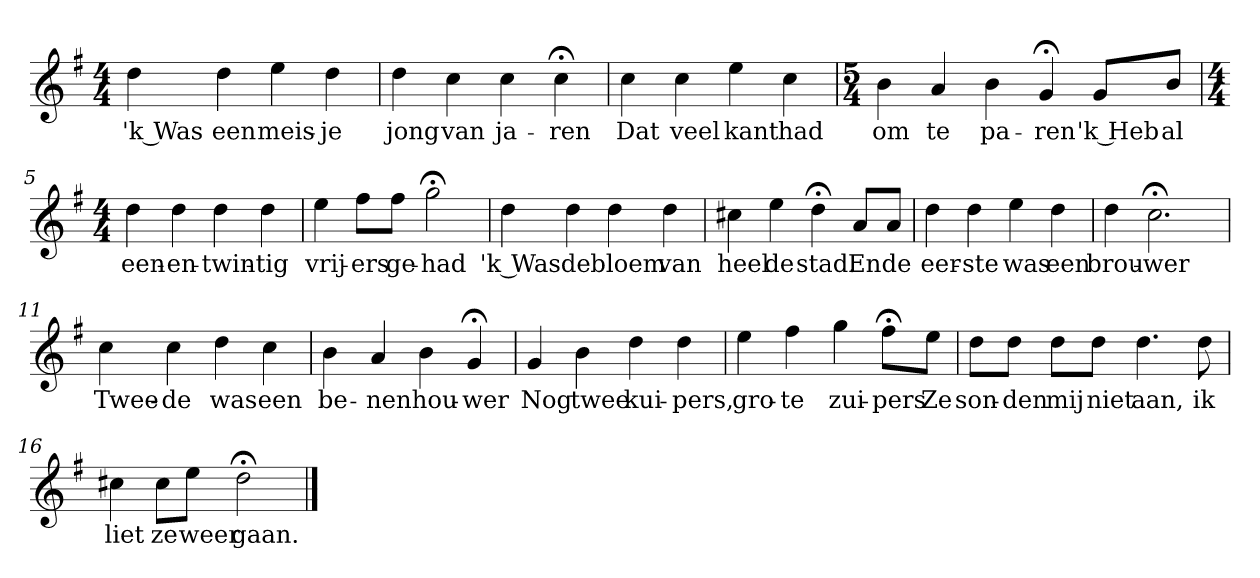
**kern	**text
*part1	*part1
*staff1	*staff1
*k[f#]	*
*G:	*
*M4/4	*
*MM120	*
=1	=1
4dd	'k Was
4dd	een
4ee	meis-
4dd	-je
=2	=2
4dd	jong
4cc	van
4cc	ja-
4cc;<	-ren
=3	=3
4cc	Dat
4cc	veel
4ee	kant
4cc	had
=4	=4
*M5/4	*
4b	om
4a	te
4b	pa-
4g;<	-ren
8gL	'k Heb
8bJ	al
=5	=5
*M4/4	*
4dd	een-
4dd	-en-
4dd	-twin-
4dd	-tig
=6	=6
4ee	vrij-
8ff#L	-ers
8ff#J	ge-
2gg;<	-had
=7	=7
4dd	'k Was
4dd	de
4dd	bloem
4dd	van
=8	=8
4cc#X	heel
4ee	de
4dd;<	stad.
8aL	En
8aJ	de
=9	=9
4dd	eer-
4dd	-ste
4ee	was
4dd	een
=10	=10
4dd	brou-
2.cc;<	-wer
=11	=11
4cc	Twee-
4cc	-de
4dd	was
4cc	een
=12	=12
4b	be-
4a	-nen
4b	hou-
4g;<	-wer
=13	=13
4g	Nog
4b	twee
4dd	kui-
4dd	-pers,
=14	=14
4ee	gro-
4ff#	-te
4gg	zui-
8ff#;<L	-pers
8eeJ	Ze
=15	=15
8ddL	son-
8ddJ	-den
8ddL	mij
8ddJ	niet
4.dd	aan,
8dd	ik
=16	=16
4cc#X	liet
8cc#L	ze
8eeJ	weer
2dd;<	gaan.
==	==
*-	*-
